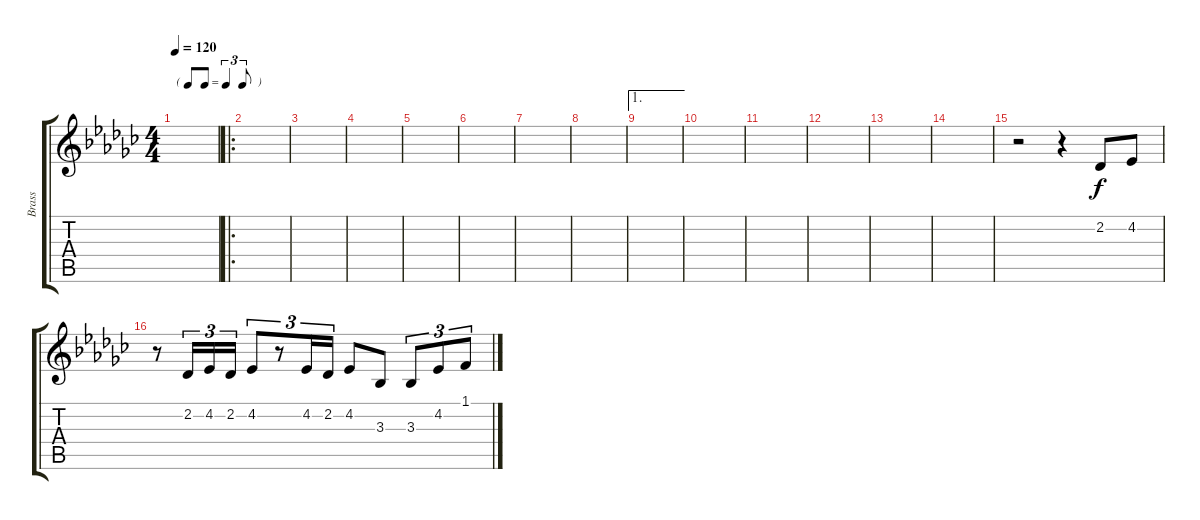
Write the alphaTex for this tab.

\track ("Brass" "Brass") {instrument trumpet}
\staff {score tabs}
\tuning (E4 B3 G3 D3 A2 E2) {hide}
\ts (4 4)
\tf triplet8th
\tempo 120
\clef g2
\ks gb
|
\ro
|
|
|
|
|
|
|
\ae 1
|
|
|
|
|
|
r.2 r.4 2.2.8 4.2.8 |
r.8 2.2.16{tu (3 2)} 4.2.16{tu (3 2)} 2.2.16{tu (3 2)} 4.2.8{tu (3 2)} r.8{tu (3 2)} 4.2.16{tu (3 2)} 2.2.16{tu (3 2)} 4.2.8 3.3.8 3.3.8{tu (3 2)} 4.2.8{tu (3 2)} 1.1.8{tu (3 2)}
